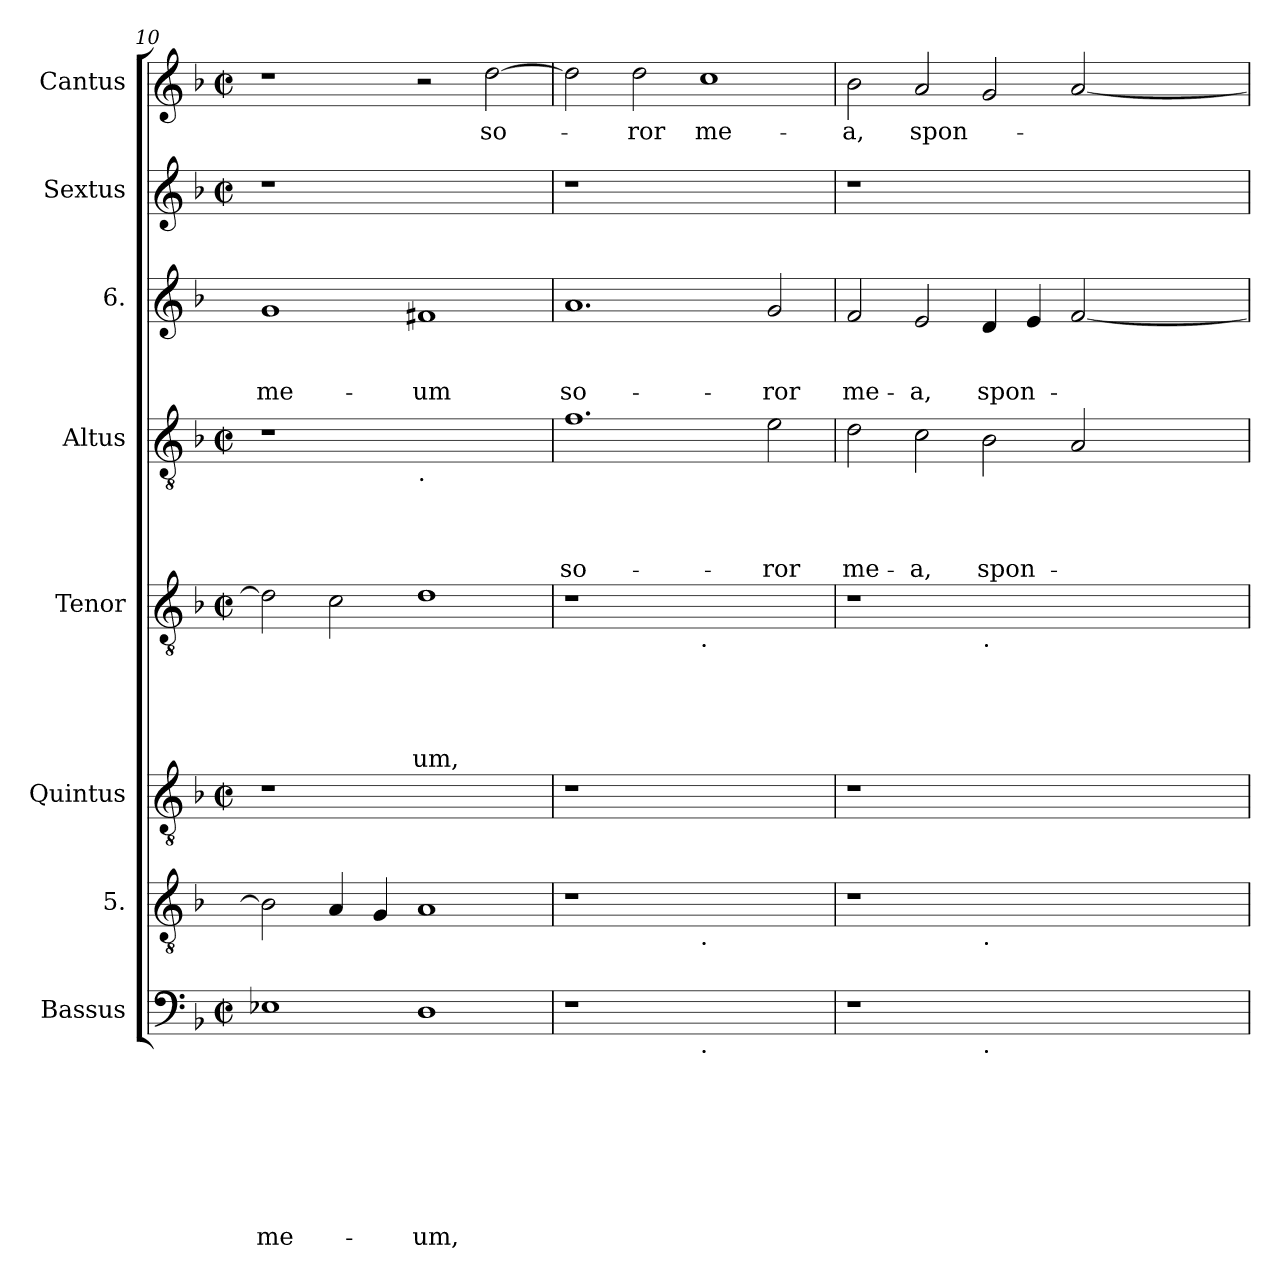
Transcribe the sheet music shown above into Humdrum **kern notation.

**kern	**text	**text	**text	**text	**text	**text	**text	**text	**kern	**text	**kern	**kern	**text	**text	**text	**text	**text	**kern	**text	**text	**text	**text	**kern	**text	**text	**text	**kern	**kern	**text
*part8	*part8	*part8	*part8	*part8	*part8	*part8	*part8	*part8	*part7	*part7	*part6	*part5	*part5	*part5	*part5	*part5	*part5	*part4	*part4	*part4	*part4	*part4	*part3	*part3	*part3	*part3	*part2	*part1	*part1
*staff8	*staff8	*staff8	*staff8	*staff8	*staff8	*staff8	*staff8	*staff8	*staff7	*staff7	*staff6	*staff5	*staff5	*staff5	*staff5	*staff5	*staff5	*staff4	*staff4	*staff4	*staff4	*staff4	*staff3	*staff3	*staff3	*staff3	*staff2	*staff1	*staff1
*I"Bassus	*	*	*	*	*	*	*	*	*I"5.	*	*I"Quintus	*I"Tenor	*	*	*	*	*	*I"Altus	*	*	*	*	*I"6.	*	*	*	*I"Sextus	*I"Cantus	*
*I'B.	*	*	*	*	*	*	*	*	*	*	*	*I'T.	*	*	*	*	*	*I'A.	*	*	*	*	*	*	*	*	*	*I'C.	*
!!LO:PB:g=z
*clefF4	*	*	*	*	*	*	*	*	*clefGv2	*	*clefGv2	*clefGv2	*	*	*	*	*	*clefGv2	*	*	*	*	*clefG2	*	*	*	*clefG2	*clefG2	*
*k[b-]	*	*	*	*	*	*	*	*	*k[b-]	*	*k[b-]	*k[b-]	*	*	*	*	*	*k[b-]	*	*	*	*	*k[b-]	*	*	*	*k[b-]	*k[b-]	*
*F:	*	*	*	*	*	*	*	*	*F:	*	*F:	*F:	*	*	*	*	*	*F:	*	*	*	*	*F:	*	*	*	*F:	*F:	*
*M2/2	*	*	*	*	*	*	*	*	*	*	*M2/2	*M2/2	*	*	*	*	*	*M2/2	*	*	*	*	*	*	*	*	*M2/2	*M2/2	*
*met(c|)	*	*	*	*	*	*	*	*	*	*	*met(c|)	*met(c|)	*	*	*	*	*	*met(c|)	*	*	*	*	*	*	*	*	*met(c|)	*met(c|)	*
=10	=10	=10	=10	=10	=10	=10	=10	=10	=10	=10	=10	=10	=10	=10	=10	=10	=10	=10	=10	=10	=10	=10	=10	=10	=10	=10	=10	=10	=10
!	!	!	!	!	!	!	!	!LO:LY:b	!	!	!	!	!	!	!	!	!	!	!	!	!	!	!	!	!	!LO:LY:b	!	!	!
1E-X	.	.	.	.	.	.	.	me-	2B-\]	.	1r	2d\]	.	.	.	.	.	1r	.	.	.	.	1g	.	.	me-	1r	1r	.
.	.	.	.	.	.	.	.	.	4A/	.	.	2c\	.	.	.	.	.	.	.	.	.	.	.	.	.	.	.	.	.
.	.	.	.	.	.	.	.	.	4G/	.	.	.	.	.	.	.	.	.	.	.	.	.	.	.	.	.	.	.	.
!	!	!	!	!	!	!	!	!	!	!	!	!	!	!	!	!	!	!LO:TX:b:t=.	!	!	!	!	!	!	!	!	!	!	!
!	!	!	!	!	!	!	!	!LO:LY:b	!	!	!	!	!	!	!	!	!LO:LY:b	!	!	!	!	!	!	!	!	!LO:LY:b	!	!	!
1D	.	.	.	.	.	.	.	-um,	1A	.	1ryy	1d	.	.	.	.	-um,	1ryy	.	.	.	.	1f#X	.	.	-um	1ryy	2r	.
!	!	!	!	!	!	!	!	!	!	!	!	!	!	!	!	!	!	!	!	!	!	!	!	!	!	!	!	!	!LO:LY:b
.	.	.	.	.	.	.	.	.	.	.	.	.	.	.	.	.	.	.	.	.	.	.	.	.	.	.	.	[>2dd\	so-
=11	=11	=11	=11	=11	=11	=11	=11	=11	=11	=11	=11	=11	=11	=11	=11	=11	=11	=11	=11	=11	=11	=11	=11	=11	=11	=11	=11	=11	=11
!	!	!	!	!	!	!	!	!	!	!	!	!	!	!	!	!	!	!	!	!	!	!LO:LY:b	!	!	!	!LO:LY:b	!	!	!
1r	.	.	.	.	.	.	.	.	1r	.	1r	1r	.	.	.	.	.	1.f	.	.	.	so-	1.a	.	.	so-	1r	2dd\]	.
!	!	!	!	!	!	!	!	!	!	!	!	!	!	!	!	!	!	!	!	!	!	!	!	!	!	!	!	!	!LO:LY:b
.	.	.	.	.	.	.	.	.	.	.	.	.	.	.	.	.	.	.	.	.	.	.	.	.	.	.	.	2dd\	-ror
!	!	!	!	!	!	!	!	!	!	!	!	!LO:TX:b:t=.	!	!	!	!	!	!	!	!	!	!	!	!	!	!	!	!	!
!	!	!	!	!	!	!	!	!	!LO:TX:b:t=.	!	!	!	!	!	!	!	!	!	!	!	!	!	!	!	!	!	!	!	!
!LO:TX:b:t=.	!	!	!	!	!	!	!	!	!	!	!	!	!	!	!	!	!	!	!	!	!	!	!	!	!	!	!	!	!
!	!	!	!	!	!	!	!	!	!	!	!	!	!	!	!	!	!	!	!	!	!	!	!	!	!	!	!	!	!LO:LY:b
1ryy	.	.	.	.	.	.	.	.	1ryy	.	1ryy	1ryy	.	.	.	.	.	.	.	.	.	.	.	.	.	.	1ryy	1cc	me-
!	!	!	!	!	!	!	!	!	!	!	!	!	!	!	!	!	!	!	!	!	!	!LO:LY:b	!	!	!	!LO:LY:b	!	!	!
.	.	.	.	.	.	.	.	.	.	.	.	.	.	.	.	.	.	2e\	.	.	.	-ror	2g/	.	.	-ror	.	.	.
=12	=12	=12	=12	=12	=12	=12	=12	=12	=12	=12	=12	=12	=12	=12	=12	=12	=12	=12	=12	=12	=12	=12	=12	=12	=12	=12	=12	=12	=12
!	!	!	!	!	!	!	!	!	!	!	!	!	!	!	!	!	!	!	!	!	!	!LO:LY:b	!	!	!	!LO:LY:b	!	!	!LO:LY:b
1r	.	.	.	.	.	.	.	.	1r	.	1r	1r	.	.	.	.	.	2d\	.	.	.	me-	2f/	.	.	me-	1r	2b-\	-a,
!	!	!	!	!	!	!	!	!	!	!	!	!	!	!	!	!	!	!	!	!	!	!LO:LY:b	!	!	!	!LO:LY:b	!	!	!LO:LY:b
.	.	.	.	.	.	.	.	.	.	.	.	.	.	.	.	.	.	2c\	.	.	.	-a,	2e/	.	.	-a,	.	2a/	spon-
!	!	!	!	!	!	!	!	!	!	!	!	!LO:TX:b:t=.	!	!	!	!	!	!	!	!	!	!	!	!	!	!	!	!	!
!	!	!	!	!	!	!	!	!	!LO:TX:b:t=.	!	!	!	!	!	!	!	!	!	!	!	!	!	!	!	!	!	!	!	!
!LO:TX:b:t=.	!	!	!	!	!	!	!	!	!	!	!	!	!	!	!	!	!	!	!	!	!	!	!	!	!	!	!	!	!
!	!	!	!	!	!	!	!	!	!	!	!	!	!	!	!	!	!	!	!	!	!	!LO:LY:b	!	!	!	!LO:LY:b	!	!	!
1ryy	.	.	.	.	.	.	.	.	1ryy	.	1ryy	1ryy	.	.	.	.	.	2B-\	.	.	.	spon-	4d/	.	.	spon-	1ryy	2g/	.
.	.	.	.	.	.	.	.	.	.	.	.	.	.	.	.	.	.	.	.	.	.	.	4e/	.	.	.	.	.	.
.	.	.	.	.	.	.	.	.	.	.	.	.	.	.	.	.	.	2A/	.	.	.	.	[<2f/	.	.	.	.	[<2a/	.
=	=	=	=	=	=	=	=	=	=	=	=	=	=	=	=	=	=	=	=	=	=	=	=	=	=	=	=	=	=
*-	*-	*-	*-	*-	*-	*-	*-	*-	*-	*-	*-	*-	*-	*-	*-	*-	*-	*-	*-	*-	*-	*-	*-	*-	*-	*-	*-	*-	*-
